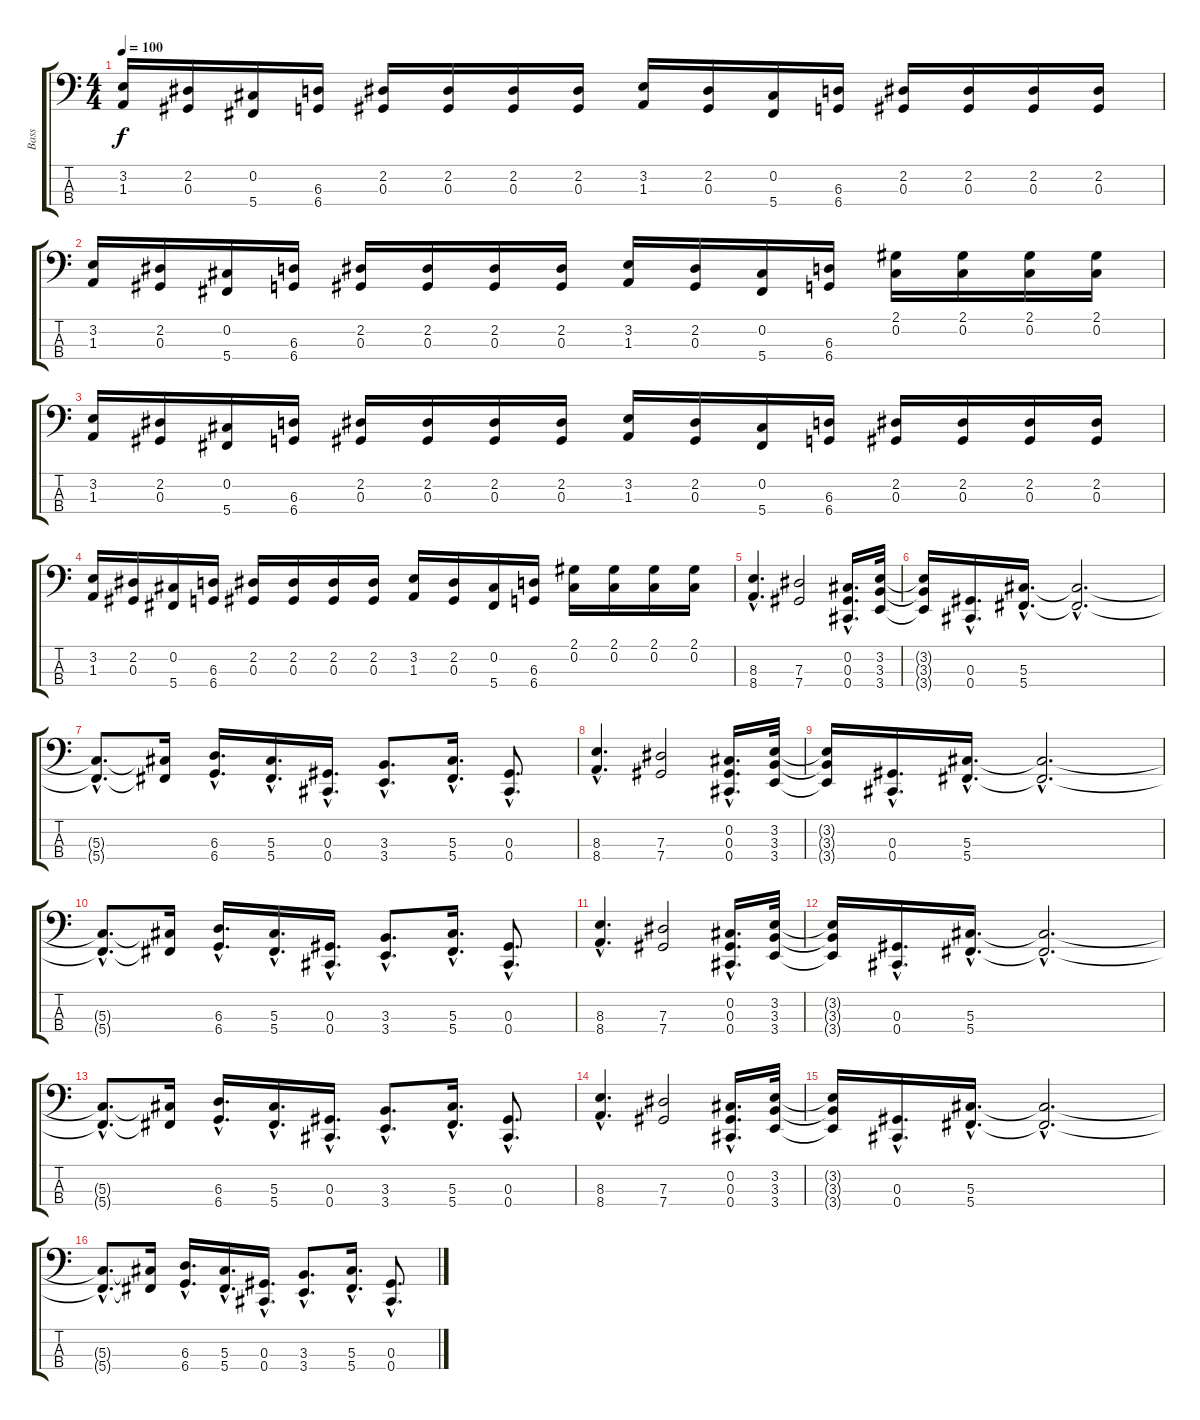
\track ("Bass" "Bass") {instrument electricbassfinger}
\staff {score tabs}
\tuning (Gb2 Db2 Ab1 Db1) {hide}
\ts (4 4)
\tempo 100
\clef f4
\ks c
(3.2 1.3).16{dy f} (2.2 0.3).16 (0.2 5.4).16 (6.3 6.4).16 (2.2 0.3).16 (2.2 0.3).16 (2.2 0.3).16 (2.2 0.3).16 (3.2 1.3).16 (2.2 0.3).16 (0.2 5.4).16 (6.3 6.4).16 (2.2 0.3).16 (2.2 0.3).16 (2.2 0.3).16 (2.2 0.3).16 |
(3.2 1.3).16 (2.2 0.3).16 (0.2 5.4).16 (6.3 6.4).16 (2.2 0.3).16 (2.2 0.3).16 (2.2 0.3).16 (2.2 0.3).16 (3.2 1.3).16 (2.2 0.3).16 (0.2 5.4).16 (6.3 6.4).16 (2.1 0.2).16 (2.1 0.2).16 (2.1 0.2).16 (2.1 0.2).16 |
(3.2 1.3).16 (2.2 0.3).16 (0.2 5.4).16 (6.3 6.4).16 (2.2 0.3).16 (2.2 0.3).16 (2.2 0.3).16 (2.2 0.3).16 (3.2 1.3).16 (2.2 0.3).16 (0.2 5.4).16 (6.3 6.4).16 (2.2 0.3).16 (2.2 0.3).16 (2.2 0.3).16 (2.2 0.3).16 |
(3.2 1.3).16 (2.2 0.3).16 (0.2 5.4).16 (6.3 6.4).16 (2.2 0.3).16 (2.2 0.3).16 (2.2 0.3).16 (2.2 0.3).16 (3.2 1.3).16 (2.2 0.3).16 (0.2 5.4).16 (6.3 6.4).16 (2.1 0.2).16 (2.1 0.2).16 (2.1 0.2).16 (2.1 0.2).16 |
(8.3{hac} 8.4{hac}).4{d} (7.3 7.4).2 (0.2{hac} 0.3{hac} 0.4{hac}).16{d} (3.2 3.3 3.4).32 |
(3.2{t} 3.3{t} 3.4{t}).16 (0.3{hac} 0.4{hac}).16{d} (5.3{hac} 5.4{hac}).16{d} (5.3{hac t} 5.4{hac t}).2{d} |
(5.3{hac t} 5.4{hac t}).8{d} (5.3{t} 5.4{t}).16 (6.3{hac} 6.4{hac}).16{d} (5.3{hac} 5.4{hac}).16{d} (0.3{hac} 0.4{hac}).16{d} (3.3{hac} 3.4{hac}).8{d} (5.3{hac} 5.4{hac}).16{d} (0.3{hac} 0.4{hac}).8{d} |
(8.3{hac} 8.4{hac}).4{d} (7.3 7.4).2 (0.2{hac} 0.3{hac} 0.4{hac}).16{d} (3.2 3.3 3.4).32 |
(3.2{t} 3.3{t} 3.4{t}).16 (0.3{hac} 0.4{hac}).16{d} (5.3{hac} 5.4{hac}).16{d} (5.3{hac t} 5.4{hac t}).2{d} |
(5.3{hac t} 5.4{hac t}).8{d} (5.3{t} 5.4{t}).16 (6.3{hac} 6.4{hac}).16{d} (5.3{hac} 5.4{hac}).16{d} (0.3{hac} 0.4{hac}).16{d} (3.3{hac} 3.4{hac}).8{d} (5.3{hac} 5.4{hac}).16{d} (0.3{hac} 0.4{hac}).8{d} |
(8.3{hac} 8.4{hac}).4{d} (7.3 7.4).2 (0.2{hac} 0.3{hac} 0.4{hac}).16{d} (3.2 3.3 3.4).32 |
(3.2{t} 3.3{t} 3.4{t}).16 (0.3{hac} 0.4{hac}).16{d} (5.3{hac} 5.4{hac}).16{d} (5.3{hac t} 5.4{hac t}).2{d} |
(5.3{hac t} 5.4{hac t}).8{d} (5.3{t} 5.4{t}).16 (6.3{hac} 6.4{hac}).16{d} (5.3{hac} 5.4{hac}).16{d} (0.3{hac} 0.4{hac}).16{d} (3.3{hac} 3.4{hac}).8{d} (5.3{hac} 5.4{hac}).16{d} (0.3{hac} 0.4{hac}).8{d} |
(8.3{hac} 8.4{hac}).4{d} (7.3 7.4).2 (0.2{hac} 0.3{hac} 0.4{hac}).16{d} (3.2 3.3 3.4).32 |
(3.2{t} 3.3{t} 3.4{t}).16 (0.3{hac} 0.4{hac}).16{d} (5.3{hac} 5.4{hac}).16{d} (5.3{hac t} 5.4{hac t}).2{d} |
(5.3{hac t} 5.4{hac t}).8{d} (5.3{t} 5.4{t}).16 (6.3{hac} 6.4{hac}).16{d} (5.3{hac} 5.4{hac}).16{d} (0.3{hac} 0.4{hac}).16{d} (3.3{hac} 3.4{hac}).8{d} (5.3{hac} 5.4{hac}).16{d} (0.3{hac} 0.4{hac}).8{d}
